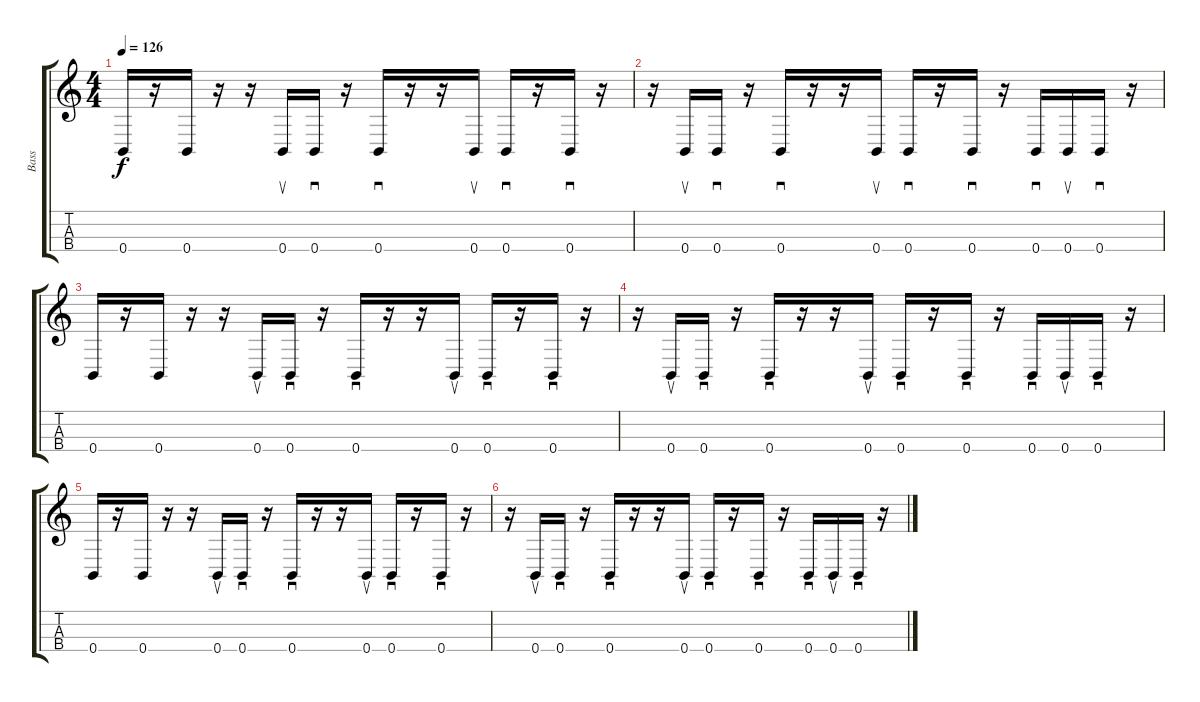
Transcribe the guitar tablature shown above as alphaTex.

\track ("Bass" "Bass") {instrument electricbassfinger}
\staff {score tabs}
\tuning (E3 B2 Gb2 B1) {hide}
\ts (4 4)
\tempo 126
\clef g2
\ks c
0.4.16{dy f} r.16 0.4.16 r.16 r.16 0.4.16{su} 0.4.16{sd} r.16 0.4.16{sd} r.16 r.16 0.4.16{su} 0.4.16{sd} r.16 0.4.16{sd} r.16 |
r.16 0.4.16{su} 0.4.16{sd} r.16 0.4.16{sd} r.16 r.16 0.4.16{su} 0.4.16{sd} r.16 0.4.16{sd} r.16 0.4.16{sd} 0.4.16{su} 0.4.16{sd} r.16 |
0.4.16 r.16 0.4.16 r.16 r.16 0.4.16{su} 0.4.16{sd} r.16 0.4.16{sd} r.16 r.16 0.4.16{su} 0.4.16{sd} r.16 0.4.16{sd} r.16 |
r.16 0.4.16{su} 0.4.16{sd} r.16 0.4.16{sd} r.16 r.16 0.4.16{su} 0.4.16{sd} r.16 0.4.16{sd} r.16 0.4.16{sd} 0.4.16{su} 0.4.16{sd} r.16 |
0.4.16 r.16 0.4.16 r.16 r.16 0.4.16{su} 0.4.16{sd} r.16 0.4.16{sd} r.16 r.16 0.4.16{su} 0.4.16{sd} r.16 0.4.16{sd} r.16 |
r.16 0.4.16{su} 0.4.16{sd} r.16 0.4.16{sd} r.16 r.16 0.4.16{su} 0.4.16{sd} r.16 0.4.16{sd} r.16 0.4.16{sd} 0.4.16{su} 0.4.16{sd} r.16
